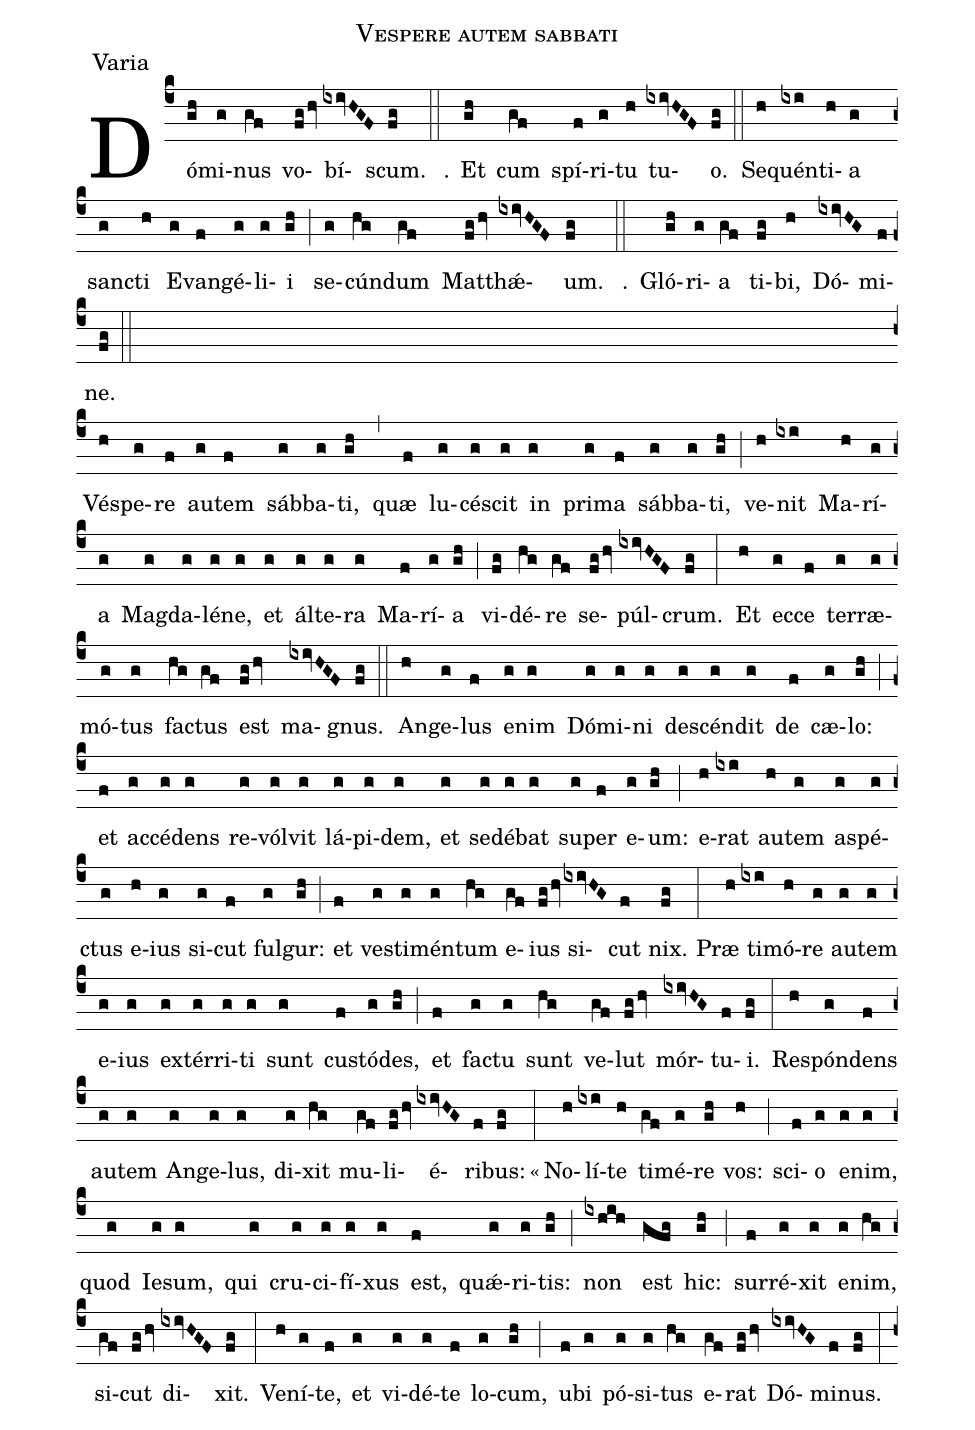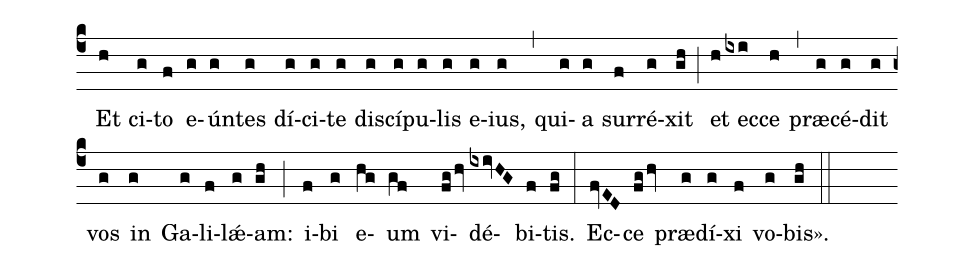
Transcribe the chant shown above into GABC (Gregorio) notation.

name:Vespere autem sabbati;
office-part:Varia;
%%
(c4)Dó(gh)mi(g)nus(gf) vo(fghv)bí(ixivHGF)scum.(fg)
℟.(::) Et(gh) cum(gf) spí(f)ri(g)tu(h) tu(ixivHGF)o.(fg) (::)
Se(h)quén(ixi)ti(h)a(g)  ✠() san(g)cti(h) E(g)van(f)gé(g)li(g)i(gh) (;) se(g)cún(hg)dum(gf) Mat(fghv)thǽ(ixivHGF)um.(fg)
℟.(::) Gló(gh)ri(g)a(gf) ti(fg)bi,(h) Dó(ixivHG)mi(f)ne.(fg) (::) (Z)
Vé(h)spe(g)re(f) au(g)tem(f) sáb(g)ba(g)ti,(gh) (,) quæ(f) lu(g)cé(g)scit(g) in(g) pri(g)ma(f) sáb(g)ba(g)ti,(gh) (;) ve(h)nit(ixi) Ma(h)rí(g)a(g) Mag(g)da(g)lé(g)ne,(g) et(g) ál(g)te(g)ra(g) Ma(f)rí(g)a(gh) (;) vi(fg)dé(hg)re(gf) se(fghv)púl(ixivHGF)crum.(fg) (:) Et(h) ec(g)ce(f) ter(g)ræ(g)mó(g)tus(g) fa(hg)ctus(gf) est(fghv) ma(ixivHGF)gnus.(fg) (::) An(h)ge(g)lus(f) e(g)nim(g) Dó(g)mi(g)ni(g) de(g)scén(g)dit(g) de(f) cæ(g)lo:(gh) (;) et(f) ac(g)cé(g)dens(g) re(g)vól(g)vit(g) lá(g)pi(g)dem,(g) et(g) se(g)dé(g)bat(g) su(g)per(f) e(g)um:(gh) (;) e(h)rat(ixi) au(h)tem(g) a(g)spé(g)ctus(g) e(h)ius(g) si(g)cut(f) ful(g)gur:(gh) (;) et(f) ve(g)sti(g)mén(g)tum(hg) e(gf)ius(fghv) si(ixivHG)cut(f) nix.(fg) (:) Præ(h) ti(ixi)mó(h)re(g) au(g)tem(g) e(g)ius(g) ex(g)tér(g)ri(g)ti(g) sunt(g) cu(f)stó(g)des,(gh) (;) et(f) fa(g)ctu(g) sunt(hg) ve(gf)lut(fghv) mór(ixivHG)tu(f)i.(fg) (:) Re(h)spón(g)dens(f) au(g)tem(g) An(g)ge(g)lus,(g) di(g)xit(hg) mu(gf)li(fghv)é(ixivHG)ri(f)bus:(fg)  «(:)No(h)lí(ixi)te(h) ti(gf)mé(g)re(gh) vos:(h) (;) sci(f)o(g) e(g)nim,(g) quod(g) Ie(g)sum,(g) qui(g) cru(g)ci(g)fí(g)xus(g) est,(f) quǽ(g)ri(g)tis:(gh) (;) non(ixhih) est(gfg) hic:(gh) (;) sur(f)ré(g)xit(g) e(g)nim,(hg) si(gf)cut(fghv) di(ixivHGF)xit.(fg) (:) Ve(h)ní(g)te,(f) et(g) vi(g)dé(g)te(f) lo(g)cum,(gh) (;) u(f)bi(g) pó(g)si(g)tus(hg) e(gf)rat(fghv) Dó(ixivHG)mi(f)nus.(fg) (:) Et(h) ci(g)to(f) e(g)ún(g)tes(g) dí(g)ci(g)te(g) di(g)scí(g)pu(g)lis(g) e(g)ius,(g) (,) qui(g)a(g) sur(f)ré(g)xit(gh) (;) et(h) ec(ixi)ce(h) (,) præ(g)cé(g)dit(g) vos(g) in(g) Ga(g)li(f)lǽ(g)am:(gh) (;) i(f)bi(g) e(hg)um(gf) vi(fghv)dé(ixivHG)bi(f)tis.(fg) (:) Ec(fvED)ce(fghv) præ(g)dí(g)xi(f) vo(g)bis».(gh) (::)
